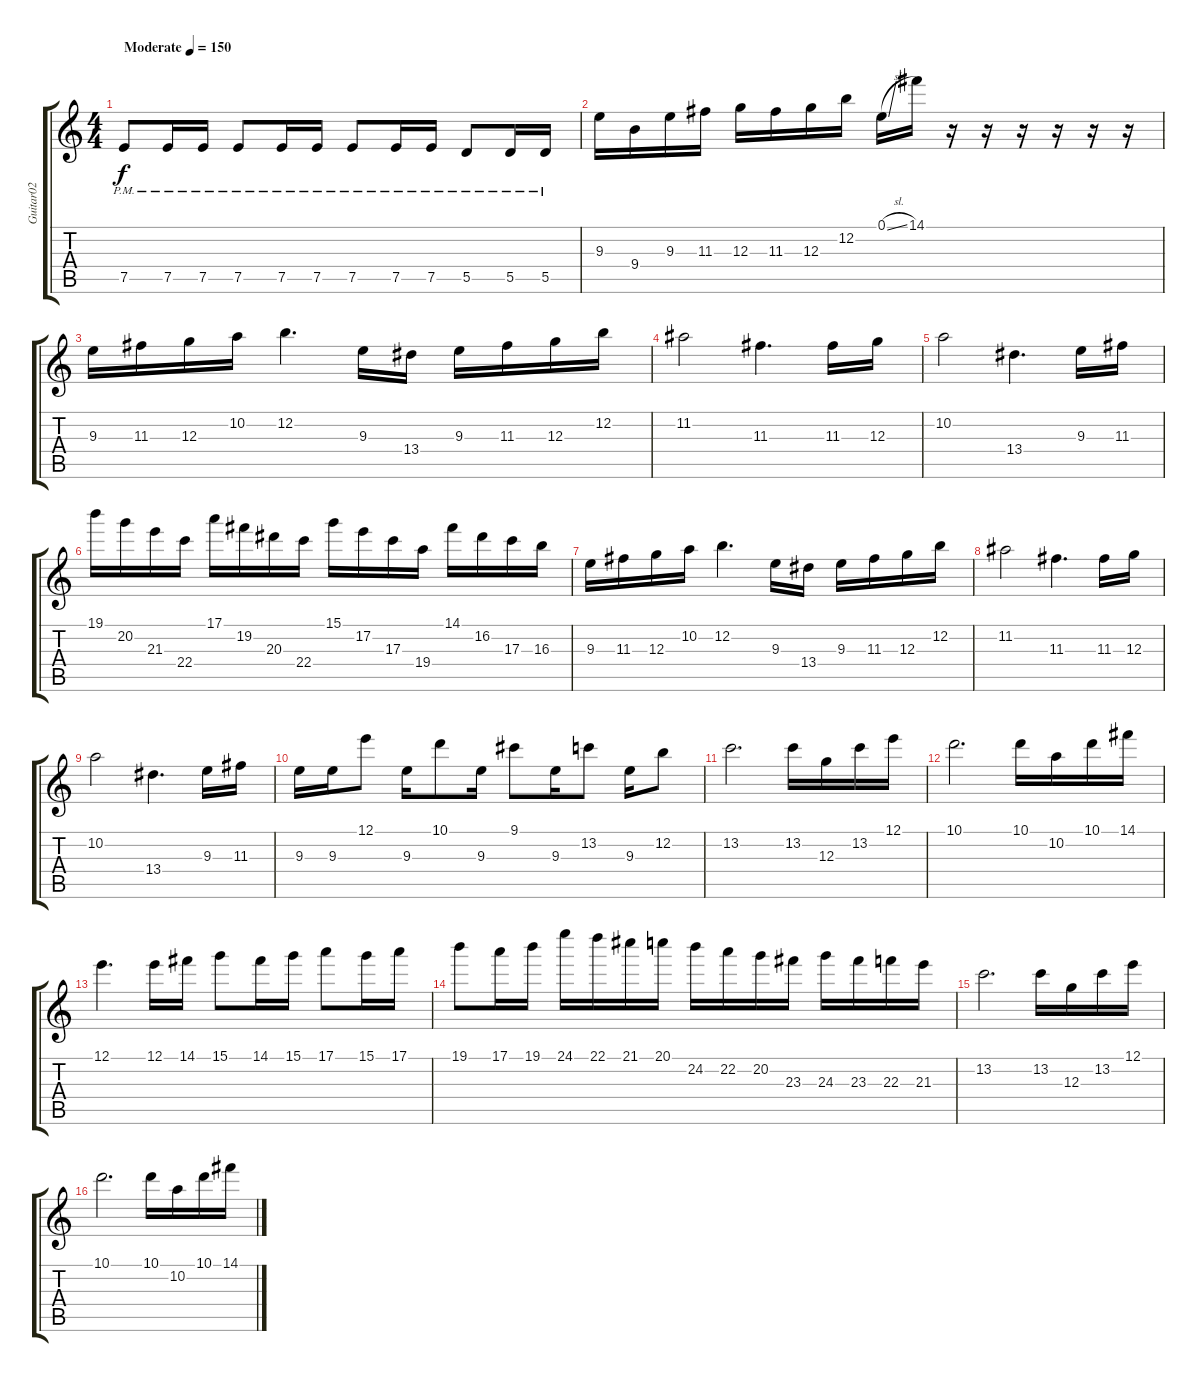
\track ("Guitar02" "Guitar02") {instrument distortionguitar}
\staff {score tabs}
\tuning (E4 B3 G3 D3 A2 E2) {hide}
\ts (4 4)
\section ("" "")
\tempo (150 "Moderate")
\clef g2
\ks c
7.5{pm}.8{dy f instrument distortionguitar} 7.5{pm}.16 7.5{pm}.16 7.5{pm}.8 7.5{pm}.16 7.5{pm}.16 7.5{pm}.8 7.5{pm}.16 7.5{pm}.16 5.5{pm}.8 5.5{pm}.16 5.5{pm}.16 |
9.3.16 9.4.16 9.3.16 11.3.16 12.3.16 11.3.16 12.3.16 12.2.16 0.1{sl}.16 14.1.16 r.16 r.16 r.16 r.16 r.16 r.16 |
9.3.16 11.3.16 12.3.16 10.2.16 12.2.4{d} 9.3.16 13.4.16 9.3.16 11.3.16 12.3.16 12.2.16 |
11.2.2 11.3.4{d} 11.3.16 12.3.16 |
10.2.2 13.4.4{d} 9.3.16 11.3.16 |
19.1.16 20.2.16 21.3.16 22.4.16 17.1.16 19.2.16 20.3.16 22.4.16 15.1.16 17.2.16 17.3.16 19.4.16 14.1.16 16.2.16 17.3.16 16.3.16 |
9.3.16 11.3.16 12.3.16 10.2.16 12.2.4{d} 9.3.16 13.4.16 9.3.16 11.3.16 12.3.16 12.2.16 |
11.2.2 11.3.4{d} 11.3.16 12.3.16 |
10.2.2 13.4.4{d} 9.3.16 11.3.16 |
9.3.16 9.3.16 12.1.8 9.3.16 10.1.8 9.3.16 9.1.8 9.3.16 13.2.8 9.3.16 12.2.8 |
13.2.2{d} 13.2.16 12.3.16 13.2.16 12.1.16 |
10.1.2{d} 10.1.16 10.2.16 10.1.16 14.1.16 |
12.1.4{d} 12.1.16 14.1.16 15.1.8 14.1.16 15.1.16 17.1.8 15.1.16 17.1.16 |
19.1.8 17.1.16 19.1.16 24.1.16 22.1.16 21.1.16 20.1.16 24.2.16 22.2.16 20.2.16 23.3.16 24.3.16 23.3.16 22.3.16 21.3.16 |
13.2.2{d} 13.2.16 12.3.16 13.2.16 12.1.16 |
10.1.2{d} 10.1.16 10.2.16 10.1.16 14.1.16
